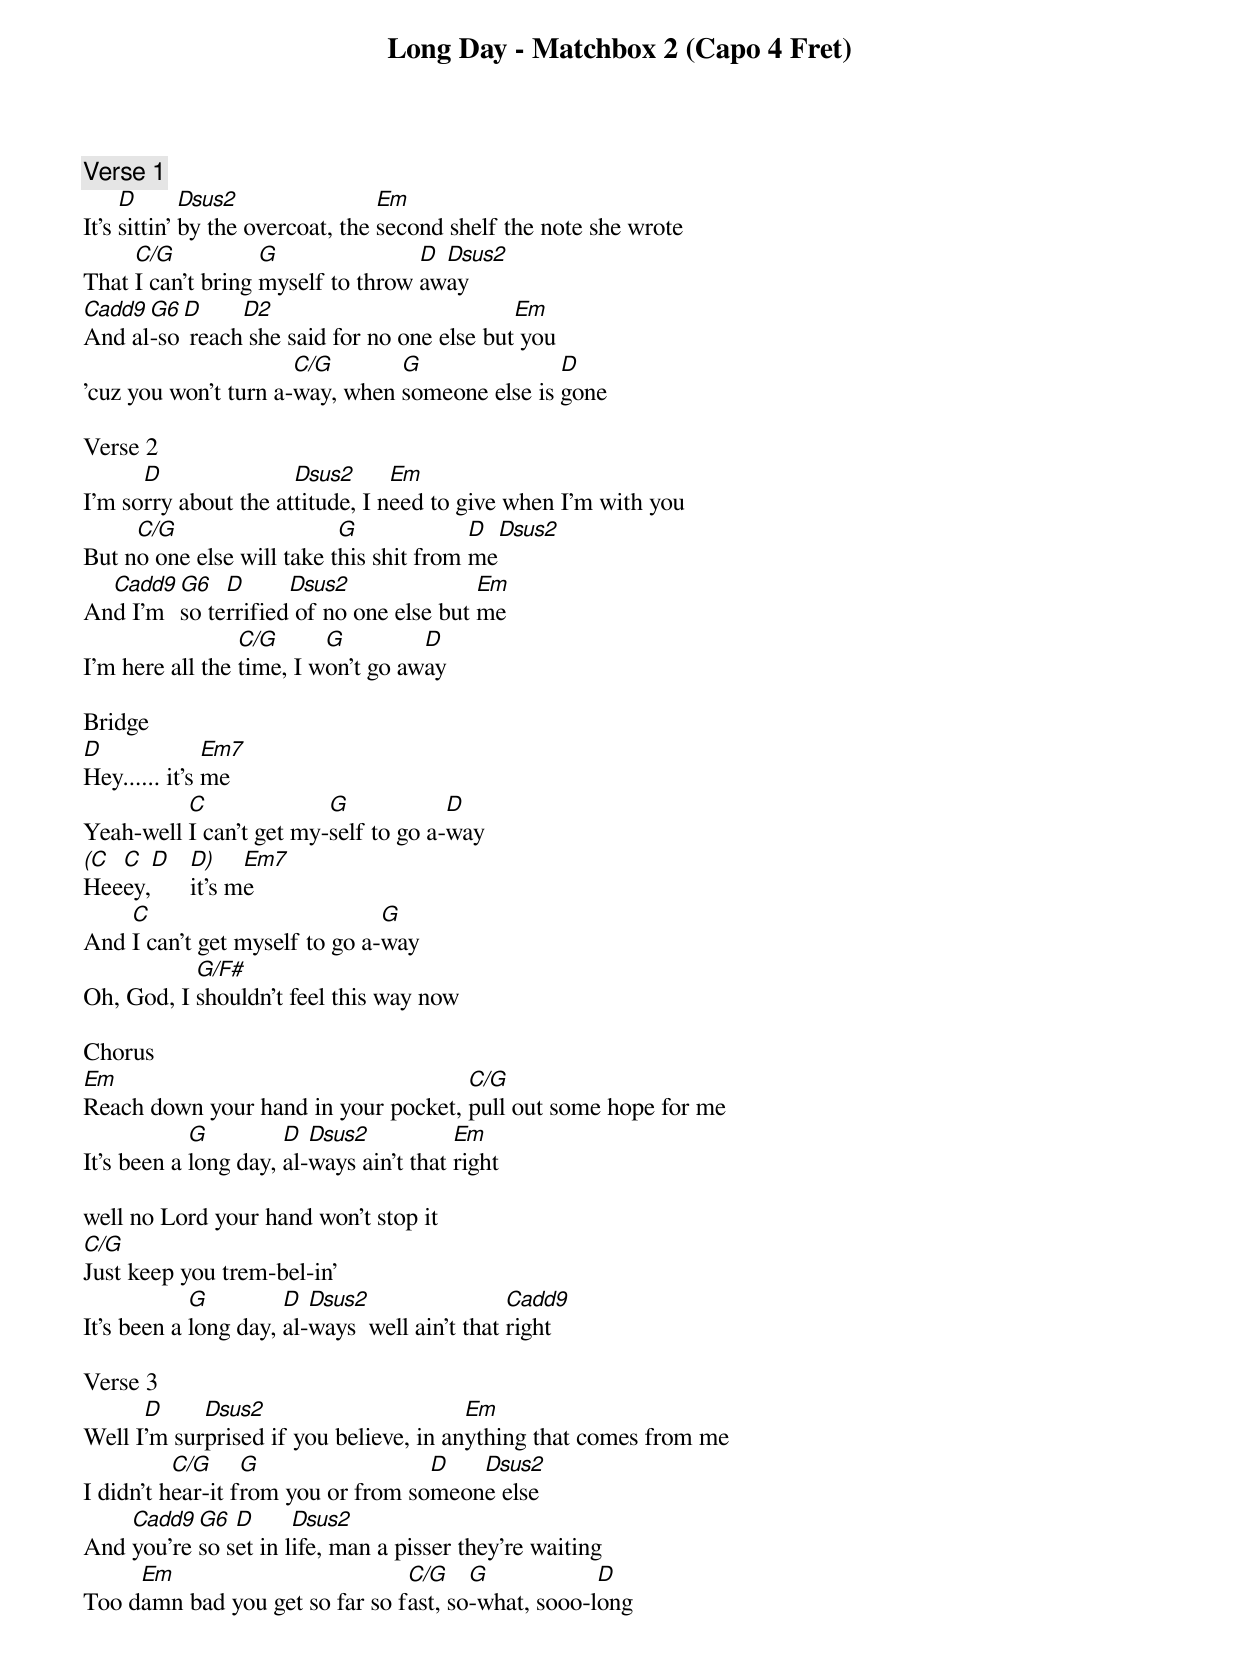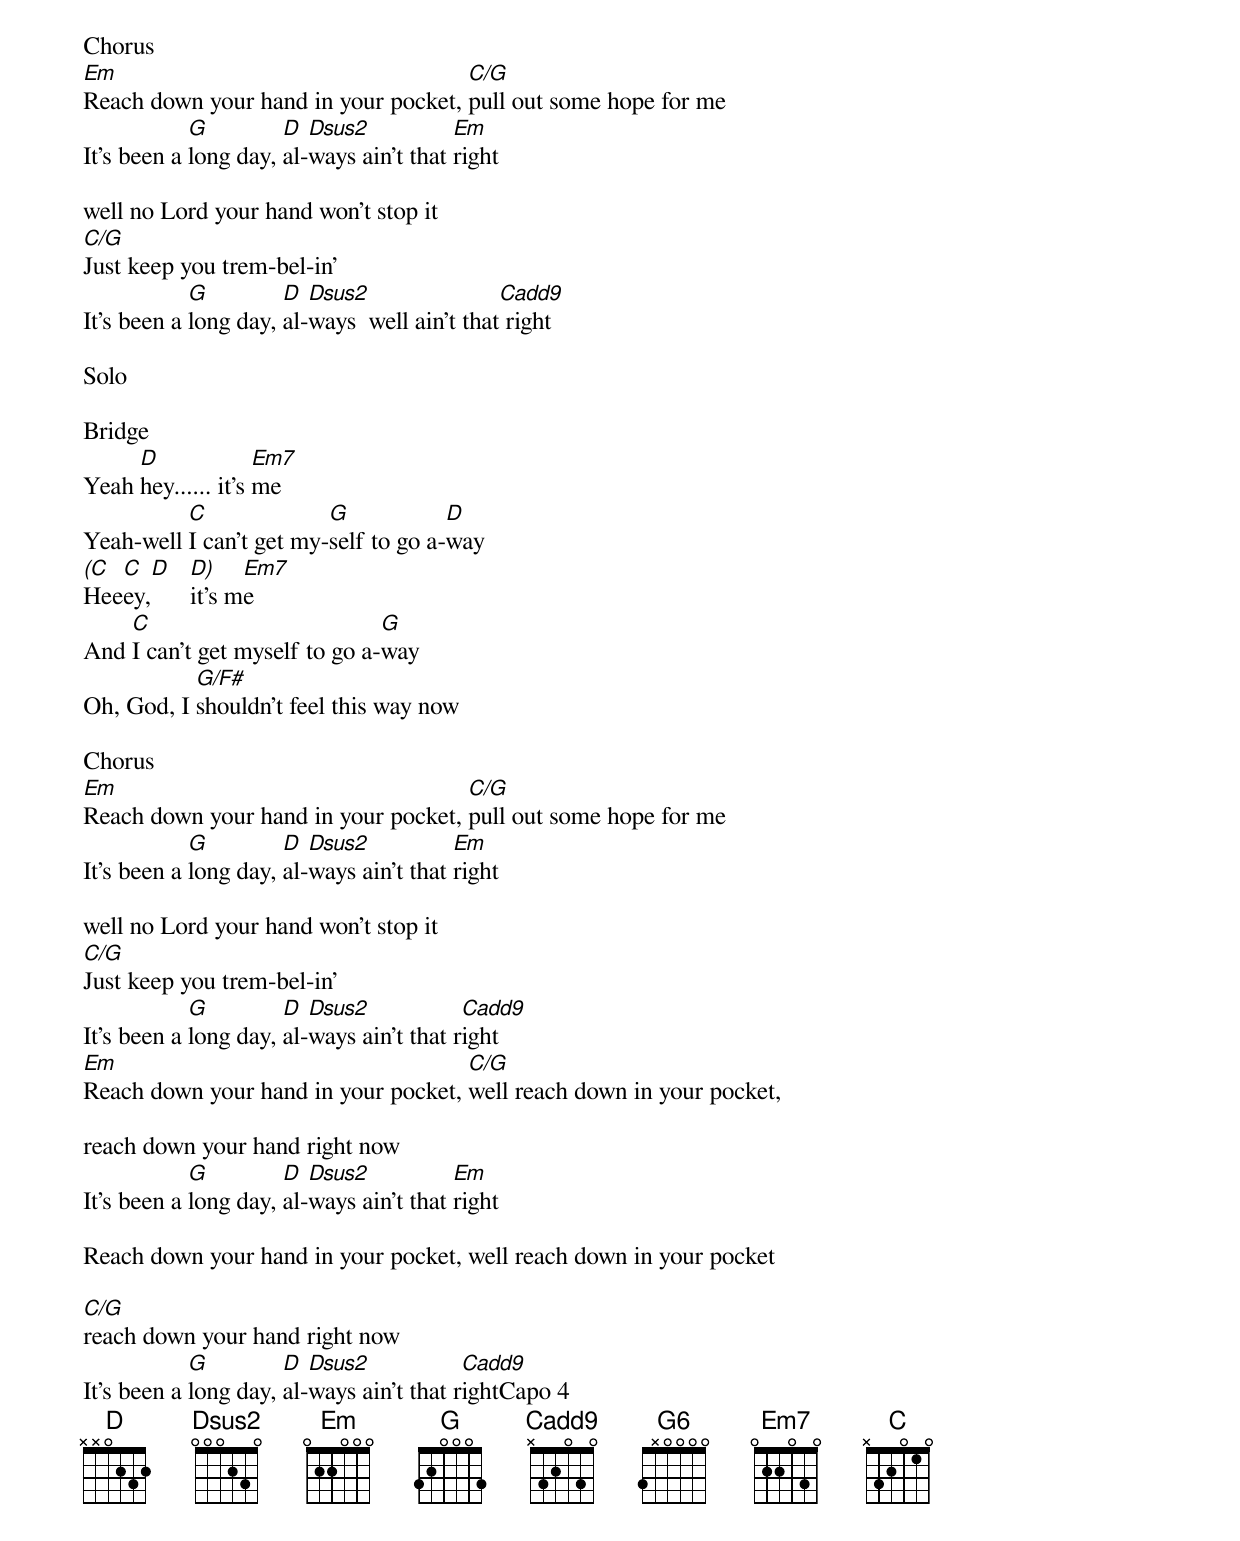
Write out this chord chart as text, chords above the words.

Long Day - Matchbox 2 (Capo 4 Fret)

Verse 1
     D       Dsus2                Em
It's sittin' by the overcoat, the second shelf the note she wrote
     C/G           G               D Dsus2
That I can't bring myself to throw away
Cadd9 G6 D     D2                           Em
And al-so reach she said for no one else but you
                      C/G       G               D
'cuz you won't turn a-way, when someone else is gone

Verse 2
      D               Dsus2      Em
I'm sorry about the attitude, I need to give when I'm with you
     C/G                   G             D Dsus2
But no one else will take this shit from me
  Cadd9 G6   D      Dsus2               Em
And I'm so terrified of no one else but me
                 C/G      G         D
I'm here all the time, I won't go away

Bridge
D              Em7
Hey...... it's me
          C              G            D
Yeah-well I can't get my-self to go a-way
(C C  D  D)    Em7
Heeey,   it's me
    C                          G
And I can't get myself to go a-way
           G/F#
Oh, God, I shouldn't feel this way now

Chorus
Em                                   C/G
Reach down your hand in your pocket, pull out some hope for me
            G         D  Dsus2           Em
It's been a long day, al-ways ain't that right

well no Lord your hand won't stop it
C/G
Just keep you trem-bel-in'
            G         D  Dsus2                 Cadd9
It's been a long day, al-ways  well ain't that right

Verse 3
      D     Dsus2                       Em
Well I'm surprised if you believe, in anything that comes from me
          C/G     G                 D   Dsus2
I didn't hear-it from you or from someone else
    Cadd9  G6  D      Dsus2
And you're so set in life, man a pisser they're waiting
     Em                         C/G    G            D
Too damn bad you get so far so fast, so-what, sooo-long

Chorus
Em                                   C/G
Reach down your hand in your pocket, pull out some hope for me
            G         D  Dsus2           Em
It's been a long day, al-ways ain't that right

well no Lord your hand won't stop it
C/G
Just keep you trem-bel-in'
            G         D  Dsus2                Cadd9
It's been a long day, al-ways  well ain't that right

Solo

Bridge
     D              Em7
Yeah hey...... it's me
          C              G            D
Yeah-well I can't get my-self to go a-way
(C C  D  D)    Em7
Heeey,   it's me
    C                          G
And I can't get myself to go a-way
           G/F#
Oh, God, I shouldn't feel this way now

Chorus
Em                                   C/G
Reach down your hand in your pocket, pull out some hope for me
            G         D  Dsus2           Em
It's been a long day, al-ways ain't that right

well no Lord your hand won't stop it
C/G
Just keep you trem-bel-in'
            G         D  Dsus2            Cadd9
It's been a long day, al-ways ain't that right
Em                                   C/G
Reach down your hand in your pocket, well reach down in your pocket,

reach down your hand right now
            G         D  Dsus2           Em
It's been a long day, al-ways ain't that right

Reach down your hand in your pocket, well reach down in your pocket

C/G
reach down your hand right now
            G         D  Dsus2            Cadd9
It's been a long day, al-ways ain't that rightCapo 4
